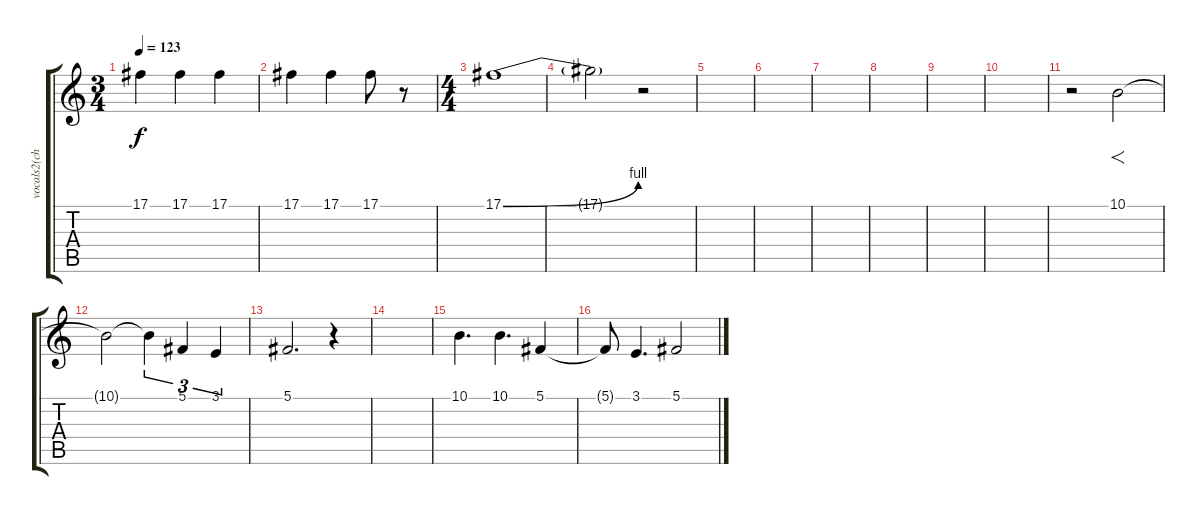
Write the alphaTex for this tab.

\track ("vocals2(chorus only)" "vocals2(ch") {instrument choiraahs}
\staff {score tabs}
\tuning (Db4 Ab3 E3 B2 Gb2 B1) {hide}
\ts (3 4)
\tempo 123
\clef g2
\ks c
17.1.4{dy f volume 9} 17.1.4 17.1.4 |
17.1.4 17.1.4 17.1.8 r.8 |
\ts (4 4)
17.1{be (bend 0 0 60 4)}.1 |
17.1{t}.2 r.2 |
|
|
|
|
|
|
r.2 10.1.2{f} |
10.1{t}.2 10.1{t}.4{tu (3 2)} 5.1.4{tu (3 2)} 3.1.4{tu (3 2)} |
5.1.2{d} r.4 |
|
10.1.4{d} 10.1.4{d} 5.1.4 |
5.1{t}.8 3.1.4{d} 5.1.2
